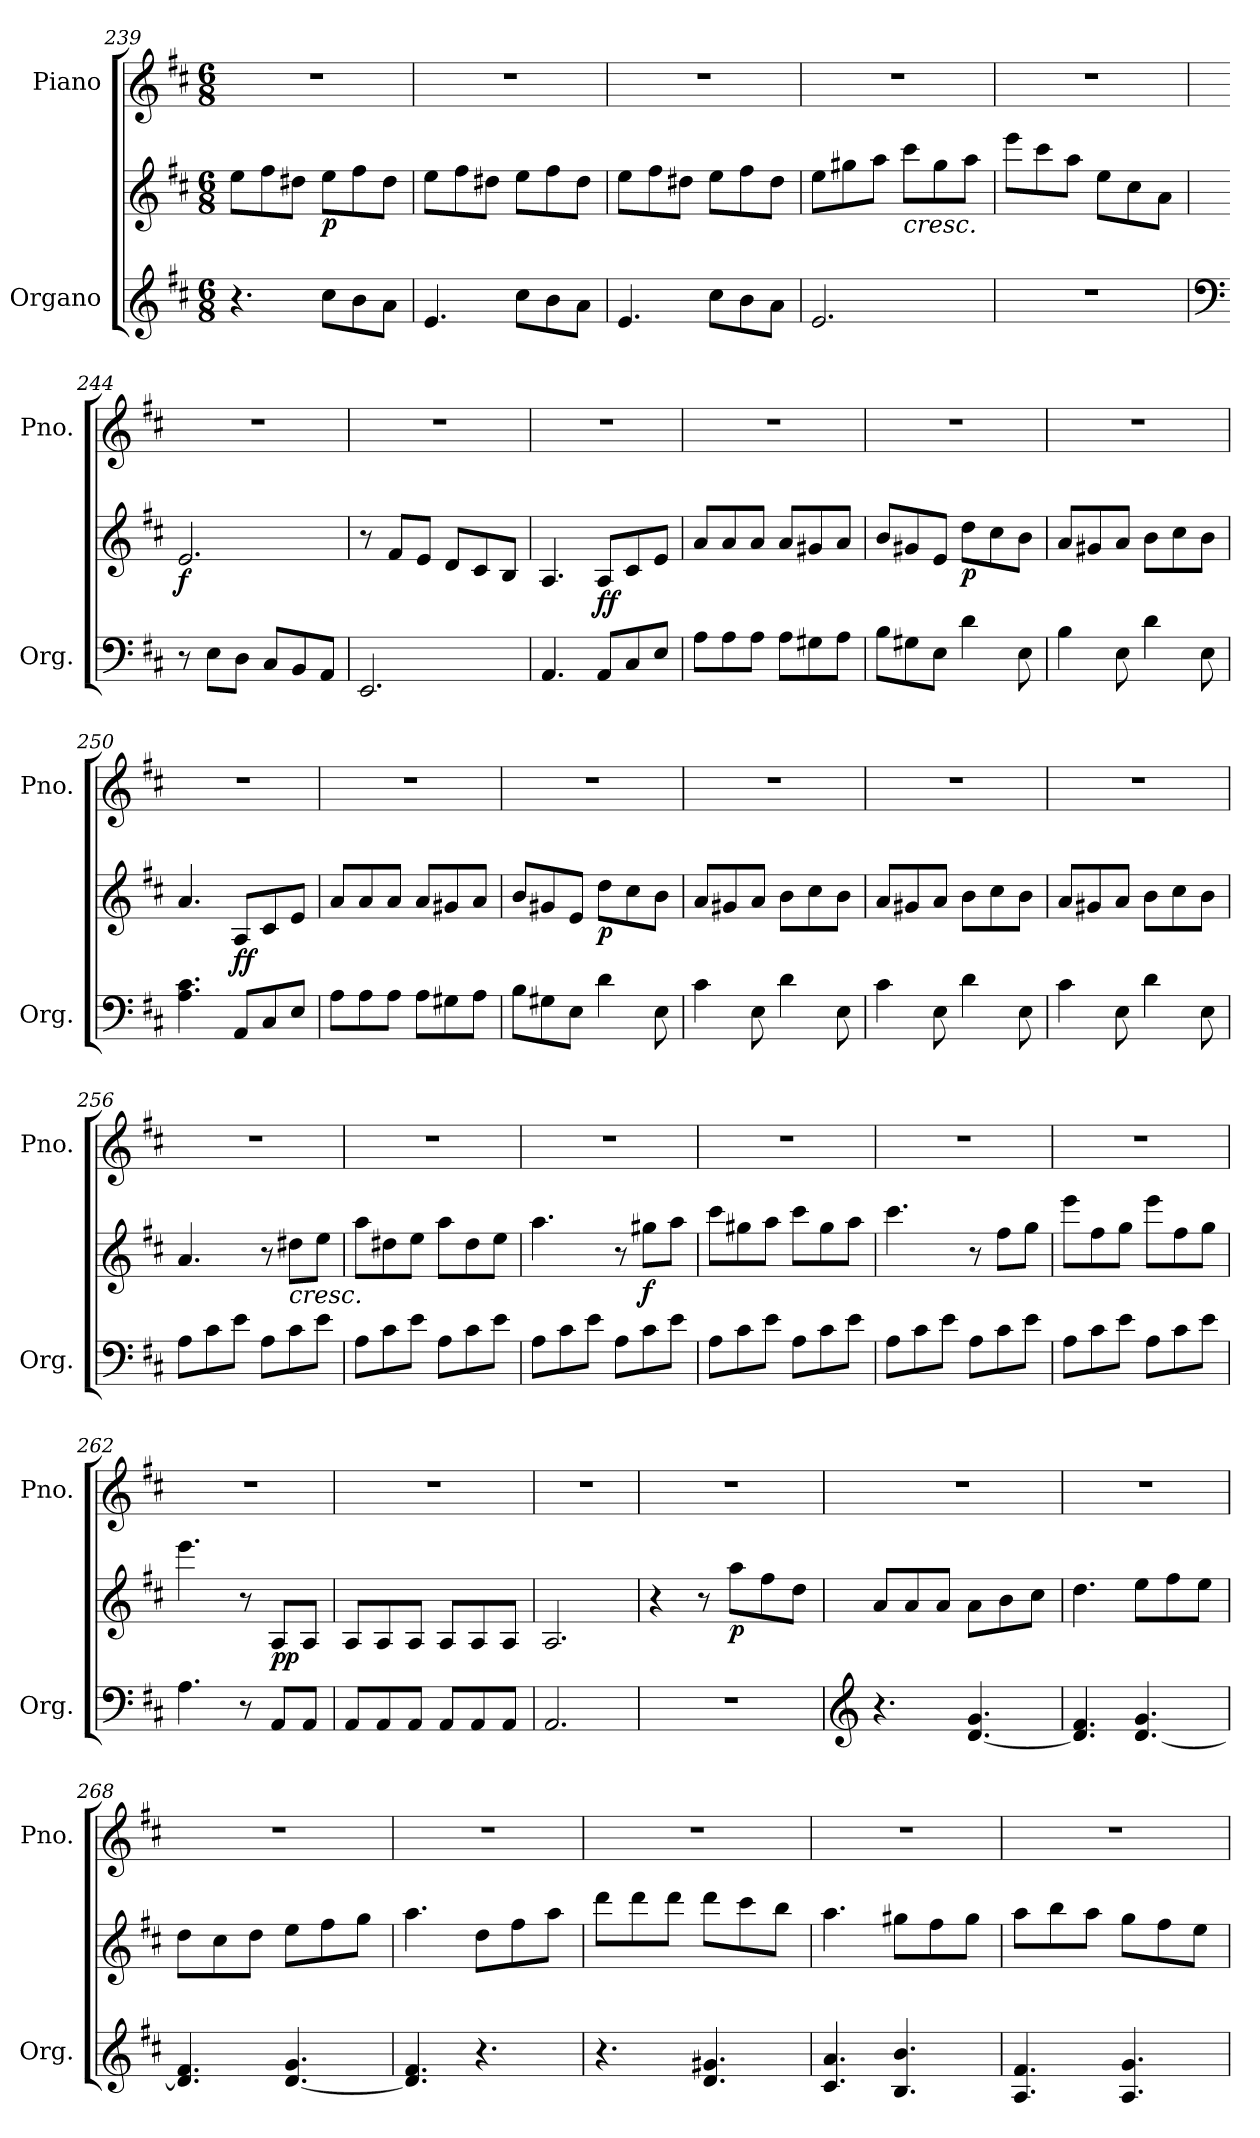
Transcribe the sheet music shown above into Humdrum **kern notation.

**kern	**kern	**dynam	**kern
*part2	*part2	*part2	*part1
*staff3	*staff2	*staff2/3	*staff1
*I"Organo	*	*	*I"Piano
*I'Org.	*	*	*I'Pno.
*clefG2	*clefG2	*	*clefG2
*k[f#c#]	*k[f#c#]	*	*k[f#c#]
*M6/8	*M6/8	*	*M6/8
=239	=239	=239	=239
4.r	8ee\L	.	2.r
.	8ff#\	.	.
.	8dd#X\J	.	.
!	!	!LO:DY:b	!
8cc#\L	8ee\L	p	.
8b\	8ff#\	.	.
8a\J	8dd#\J	.	.
=240	=240	=240	=240
4.e/	8ee\L	.	2.r
.	8ff#\	.	.
.	8dd#X\J	.	.
8cc#\L	8ee\L	.	.
8b\	8ff#\	.	.
8a\J	8dd#\J	.	.
=241	=241	=241	=241
4.e/	8ee\L	.	2.r
.	8ff#\	.	.
.	8dd#X\J	.	.
8cc#\L	8ee\L	.	.
8b\	8ff#\	.	.
8a\J	8dd#\J	.	.
=242	=242	=242	=242
2.e/	8ee\L	.	2.r
.	8gg#X\	.	.
.	8aa\J	.	.
!	!LO:TX:b:i:t=cresc.	!	!
.	8ccc#\L	.	.
.	8gg#\	.	.
.	8aa\J	.	.
!!LO:LB:g=z
=243	=243	=243	=243
2.r	8eee\L	.	2.r
.	8ccc#\	.	.
.	8aa\J	.	.
.	8ee\L	.	.
.	8cc#\	.	.
.	8a\J	.	.
=244	=244	=244	=244
*clefF4	*	*	*
!	!	!LO:DY:b	!
8r	2.e/	f	2.r
8E\L	.	.	.
8D\J	.	.	.
8C#/L	.	.	.
8BB/	.	.	.
8AA/J	.	.	.
=245	=245	=245	=245
2.EE/	8r	.	2.r
.	8f#/L	.	.
.	8e/J	.	.
.	8d/L	.	.
.	8c#/	.	.
.	8B/J	.	.
=246	=246	=246	=246
4.AA/	4.A/	.	2.r
!	!	!LO:DY:b	!
8AA/L	8A/L	ff	.
8C#/	8c#/	.	.
8E/J	8e/J	.	.
=247	=247	=247	=247
8A\L	8a/L	.	2.r
8A\	8a/	.	.
8A\J	8a/J	.	.
8A\L	8a/L	.	.
8G#X\	8g#X/	.	.
8A\J	8a/J	.	.
=248	=248	=248	=248
8B\L	8b/L	.	2.r
8G#X\	8g#X/	.	.
8E\J	8e/J	.	.
!	!	!LO:DY:b	!
4d\	8dd\L	p	.
.	8cc#\	.	.
8E\	8b\J	.	.
!!LO:LB:g=z
=249	=249	=249	=249
4B\	8a/L	.	2.r
.	8g#X/	.	.
8E\	8a/J	.	.
4d\	8b\L	.	.
.	8cc#\	.	.
8E\	8b\J	.	.
=250	=250	=250	=250
4.A\ 4.c#\	4.a/	.	2.r
!	!	!LO:DY:b	!
8AA/L	8A/L	ff	.
8C#/	8c#/	.	.
8E/J	8e/J	.	.
=251	=251	=251	=251
8A\L	8a/L	.	2.r
8A\	8a/	.	.
8A\J	8a/J	.	.
8A\L	8a/L	.	.
8G#X\	8g#X/	.	.
8A\J	8a/J	.	.
=252	=252	=252	=252
8B\L	8b/L	.	2.r
8G#X\	8g#X/	.	.
8E\J	8e/J	.	.
!	!	!LO:DY:b	!
4d\	8dd\L	p	.
.	8cc#\	.	.
8E\	8b\J	.	.
=253	=253	=253	=253
4c#\	8a/L	.	2.r
.	8g#X/	.	.
8E\	8a/J	.	.
4d\	8b\L	.	.
.	8cc#\	.	.
8E\	8b\J	.	.
=254	=254	=254	=254
4c#\	8a/L	.	2.r
.	8g#X/	.	.
8E\	8a/J	.	.
4d\	8b\L	.	.
.	8cc#\	.	.
8E\	8b\J	.	.
!!LO:PB:g=z
=255	=255	=255	=255
4c#\	8a/L	.	2.r
.	8g#X/	.	.
8E\	8a/J	.	.
4d\	8b\L	.	.
.	8cc#\	.	.
8E\	8b\J	.	.
=256	=256	=256	=256
8A\L	4.a/	.	2.r
8c#\	.	.	.
8e\J	.	.	.
8A\L	8r	.	.
!	!LO:TX:b:i:t=cresc.	!	!
8c#\	8dd#X\L	.	.
8e\J	8ee\J	.	.
=257	=257	=257	=257
8A\L	8aa\L	.	2.r
8c#\	8dd#X\	.	.
8e\J	8ee\J	.	.
8A\L	8aa\L	.	.
8c#\	8dd#\	.	.
8e\J	8ee\J	.	.
=258	=258	=258	=258
8A\L	4.aa\	.	2.r
8c#\	.	.	.
8e\J	.	.	.
8A\L	8r	.	.
!	!	!LO:DY:b	!
8c#\	8gg#X\L	f	.
8e\J	8aa\J	.	.
=259	=259	=259	=259
8A\L	8ccc#\L	.	2.r
8c#\	8gg#X\	.	.
8e\J	8aa\J	.	.
8A\L	8ccc#\L	.	.
8c#\	8gg#\	.	.
8e\J	8aa\J	.	.
!!LO:LB:g=z
=260	=260	=260	=260
8A\L	4.ccc#\	.	2.r
8c#\	.	.	.
8e\J	.	.	.
8A\L	8r	.	.
8c#\	8ff#\L	.	.
8e\J	8gg\J	.	.
=261	=261	=261	=261
8A\L	8eee\L	.	2.r
8c#\	8ff#\	.	.
8e\J	8gg\J	.	.
8A\L	8eee\L	.	.
8c#\	8ff#\	.	.
8e\J	8gg\J	.	.
=262	=262	=262	=262
4.A\	4.eee\	.	2.r
8r	8r	.	.
!	!	!LO:DY:b	!
8AA/L	8A/L	pp	.
8AA/J	8A/J	.	.
=263	=263	=263	=263
8AA/L	8A/L	.	2.r
8AA/	8A/	.	.
8AA/J	8A/J	.	.
8AA/L	8A/L	.	.
8AA/	8A/	.	.
8AA/J	8A/J	.	.
=264	=264	=264	=264
2.AA/	2.A/	.	2.r
=265	=265	=265	=265
2.r	4r	.	2.r
.	8r	.	.
!	!	!LO:DY:b	!
.	8aa\L	p	.
.	8ff#\	.	.
.	8dd\J	.	.
=266	=266	=266	=266
*clefG2	*	*	*
4.r	8a/L	.	2.r
.	8a/	.	.
.	8a/J	.	.
[4.d/ 4.g/	8a\L	.	.
.	8b\	.	.
.	8cc#\J	.	.
!!LO:LB:g=z
=267	=267	=267	=267
4.d/] 4.f#/	4.dd\	.	2.r
[4.d/ 4.g/	8ee\L	.	.
.	8ff#\	.	.
.	8ee\J	.	.
=268	=268	=268	=268
4.d/] 4.f#/	8dd\L	.	2.r
.	8cc#\	.	.
.	8dd\J	.	.
[4.d/ 4.g/	8ee\L	.	.
.	8ff#\	.	.
.	8gg\J	.	.
=269	=269	=269	=269
4.d/] 4.f#/	4.aa\	.	2.r
4.r	8dd\L	.	.
.	8ff#\	.	.
.	8aa\J	.	.
=270	=270	=270	=270
4.r	8ddd\L	.	2.r
.	8ddd\	.	.
.	8ddd\J	.	.
4.d/ 4.g#X/	8ddd\L	.	.
.	8ccc#\	.	.
.	8bb\J	.	.
=271	=271	=271	=271
4.c#/ 4.a/	4.aa\	.	2.r
4.B/ 4.b/	8gg#X\L	.	.
.	8ff#\	.	.
.	8gg#\J	.	.
=272	=272	=272	=272
4.A/ 4.f#/	8aa\L	.	2.r
.	8bb\	.	.
.	8aa\J	.	.
4.A/ 4.g/	8gg\L	.	.
.	8ff#\	.	.
.	8ee\J	.	.
=	=	=	=
*-	*-	*-	*-
